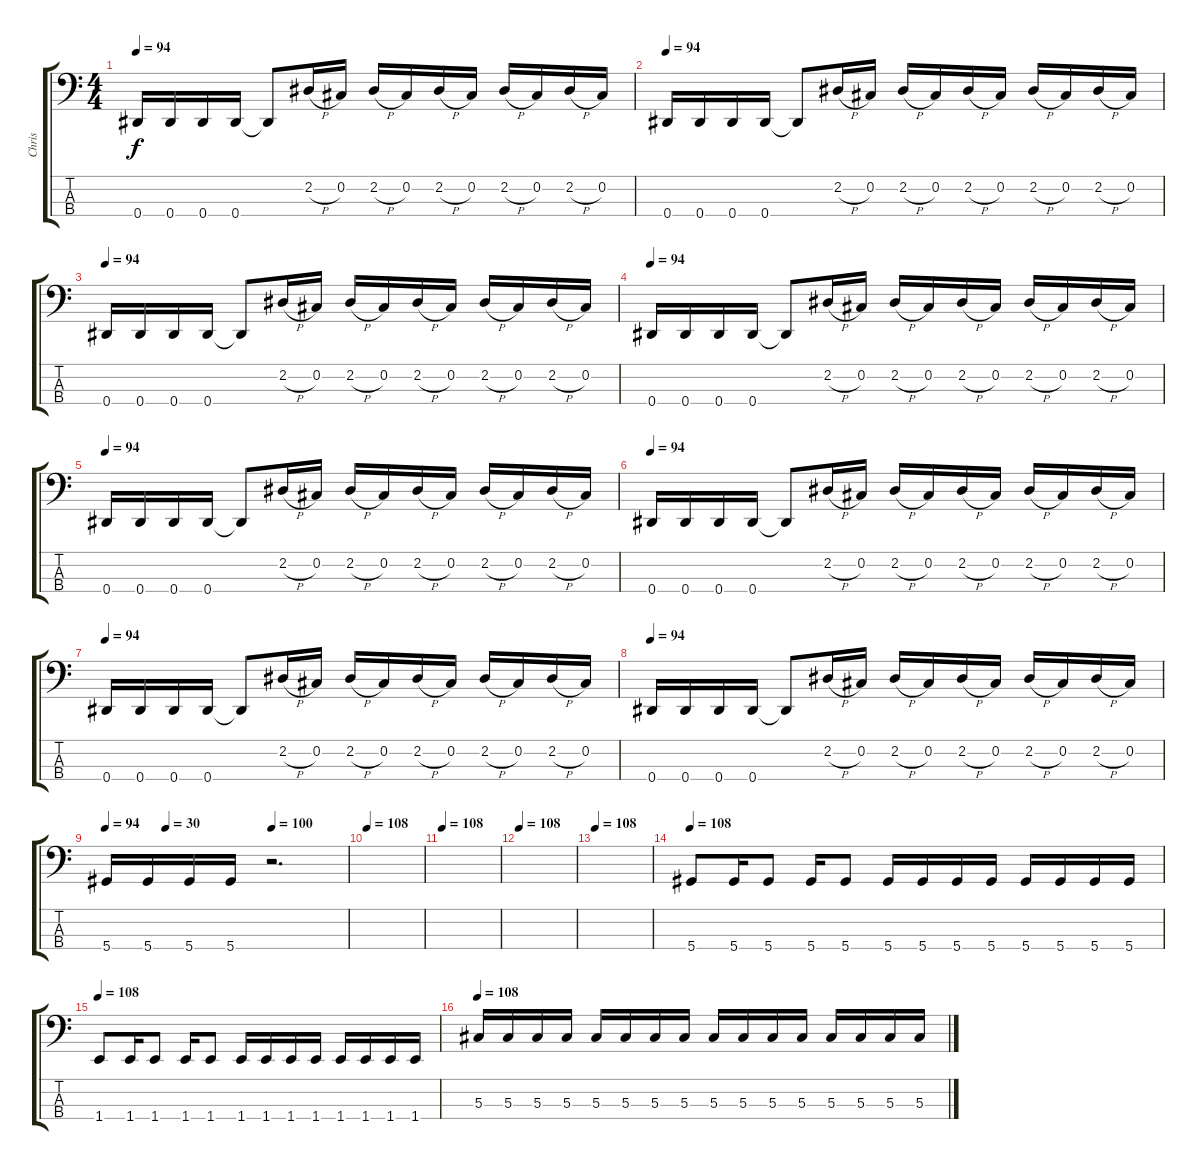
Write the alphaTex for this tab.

\track ("Chris" "Chris") {instrument electricbassfinger}
\staff {score tabs}
\tuning (Gb2 Db2 Ab1 Eb1) {hide}
\ts (4 4)
\tempo 94
\clef f4
\ks c
0.4.16{dy f} 0.4.16 0.4.16 0.4.16 0.4{t}.8 2.2{h}.16 0.2.16 2.2{h}.16 0.2.16 2.2{h}.16 0.2.16 2.2{h}.16 0.2.16 2.2{h}.16 0.2.16 |
\tempo 94
0.4.16 0.4.16 0.4.16 0.4.16 0.4{t}.8 2.2{h}.16 0.2.16 2.2{h}.16 0.2.16 2.2{h}.16 0.2.16 2.2{h}.16 0.2.16 2.2{h}.16 0.2.16 |
\tempo 94
0.4.16 0.4.16 0.4.16 0.4.16 0.4{t}.8 2.2{h}.16 0.2.16 2.2{h}.16 0.2.16 2.2{h}.16 0.2.16 2.2{h}.16 0.2.16 2.2{h}.16 0.2.16 |
\tempo 94
0.4.16 0.4.16 0.4.16 0.4.16 0.4{t}.8 2.2{h}.16 0.2.16 2.2{h}.16 0.2.16 2.2{h}.16 0.2.16 2.2{h}.16 0.2.16 2.2{h}.16 0.2.16 |
\tempo 94
0.4.16 0.4.16 0.4.16 0.4.16 0.4{t}.8 2.2{h}.16 0.2.16 2.2{h}.16 0.2.16 2.2{h}.16 0.2.16 2.2{h}.16 0.2.16 2.2{h}.16 0.2.16 |
\tempo 94
0.4.16 0.4.16 0.4.16 0.4.16 0.4{t}.8 2.2{h}.16 0.2.16 2.2{h}.16 0.2.16 2.2{h}.16 0.2.16 2.2{h}.16 0.2.16 2.2{h}.16 0.2.16 |
\tempo 94
0.4.16 0.4.16 0.4.16 0.4.16 0.4{t}.8 2.2{h}.16 0.2.16 2.2{h}.16 0.2.16 2.2{h}.16 0.2.16 2.2{h}.16 0.2.16 2.2{h}.16 0.2.16 |
\tempo 94
0.4.16 0.4.16 0.4.16 0.4.16 0.4{t}.8 2.2{h}.16 0.2.16 2.2{h}.16 0.2.16 2.2{h}.16 0.2.16 2.2{h}.16 0.2.16 2.2{h}.16 0.2.16 |
\tempo 94
\tempo (30 0.25)
\tempo (100 0.6875)
5.4.16 5.4.16 5.4.16 5.4.16 r.2{d} |
\tempo 100
\tempo 108
|
\tempo 100
\tempo 108
|
\tempo 100
\tempo 108
|
\tempo 100
\tempo 108
|
\tempo 108
5.4.8 5.4.16 5.4.8 5.4.16 5.4.8 5.4.16 5.4.16 5.4.16 5.4.16 5.4.16 5.4.16 5.4.16 5.4.16 |
\tempo 108
1.4.8 1.4.16 1.4.8 1.4.16 1.4.8 1.4.16 1.4.16 1.4.16 1.4.16 1.4.16 1.4.16 1.4.16 1.4.16 |
\tempo 108
5.3.16 5.3.16 5.3.16 5.3.16 5.3.16 5.3.16 5.3.16 5.3.16 5.3.16 5.3.16 5.3.16 5.3.16 5.3.16 5.3.16 5.3.16 5.3.16
